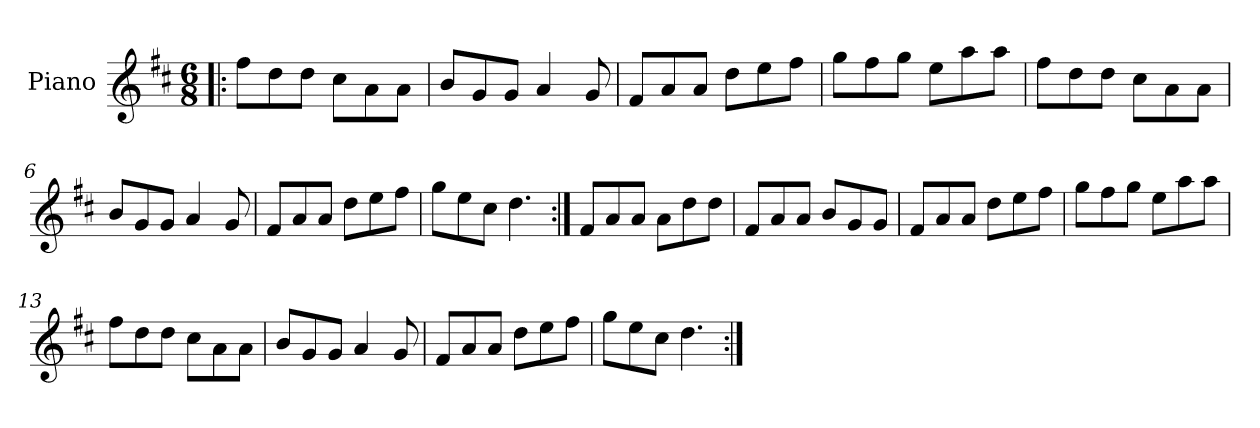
**kern
*part1
*staff1
*I"Piano
*I'Pno
*clefG2
*k[f#c#]
*D:
*M6/8
=1!|:
8ff#\L
8dd\
8dd\J
8cc#\L
8a\
8a\J
=2
8b/L
8g/
8g/J
4a/
8g/
=3
8f#/L
8a/
8a/J
8dd\L
8ee\
8ff#\J
=4
8gg\L
8ff#\
8gg\J
8ee\L
8aa\
8aa\J
=5
8ff#\L
8dd\
8dd\J
8cc#\L
8a\
8a\J
!!LO:LB:g=z
=6
8b/L
8g/
8g/J
4a/
8g/
=7
8f#/L
8a/
8a/J
8dd\L
8ee\
8ff#\J
=8
8gg\L
8ee\
8cc#\J
4.dd\
=9:|!
8f#/L
8a/
8a/J
8a\L
8dd\
8dd\J
=10
8f#/L
8a/
8a/J
8b/L
8g/
8g/J
=11
8f#/L
8a/
8a/J
8dd\L
8ee\
8ff#\J
!!LO:LB:g=z
=12
8gg\L
8ff#\
8gg\J
8ee\L
8aa\
8aa\J
=13
8ff#\L
8dd\
8dd\J
8cc#\L
8a\
8a\J
=14
8b/L
8g/
8g/J
4a/
8g/
=15
8f#/L
8a/
8a/J
8dd\L
8ee\
8ff#\J
=16
8gg\L
8ee\
8cc#\J
4.dd\
=:|!
*-
